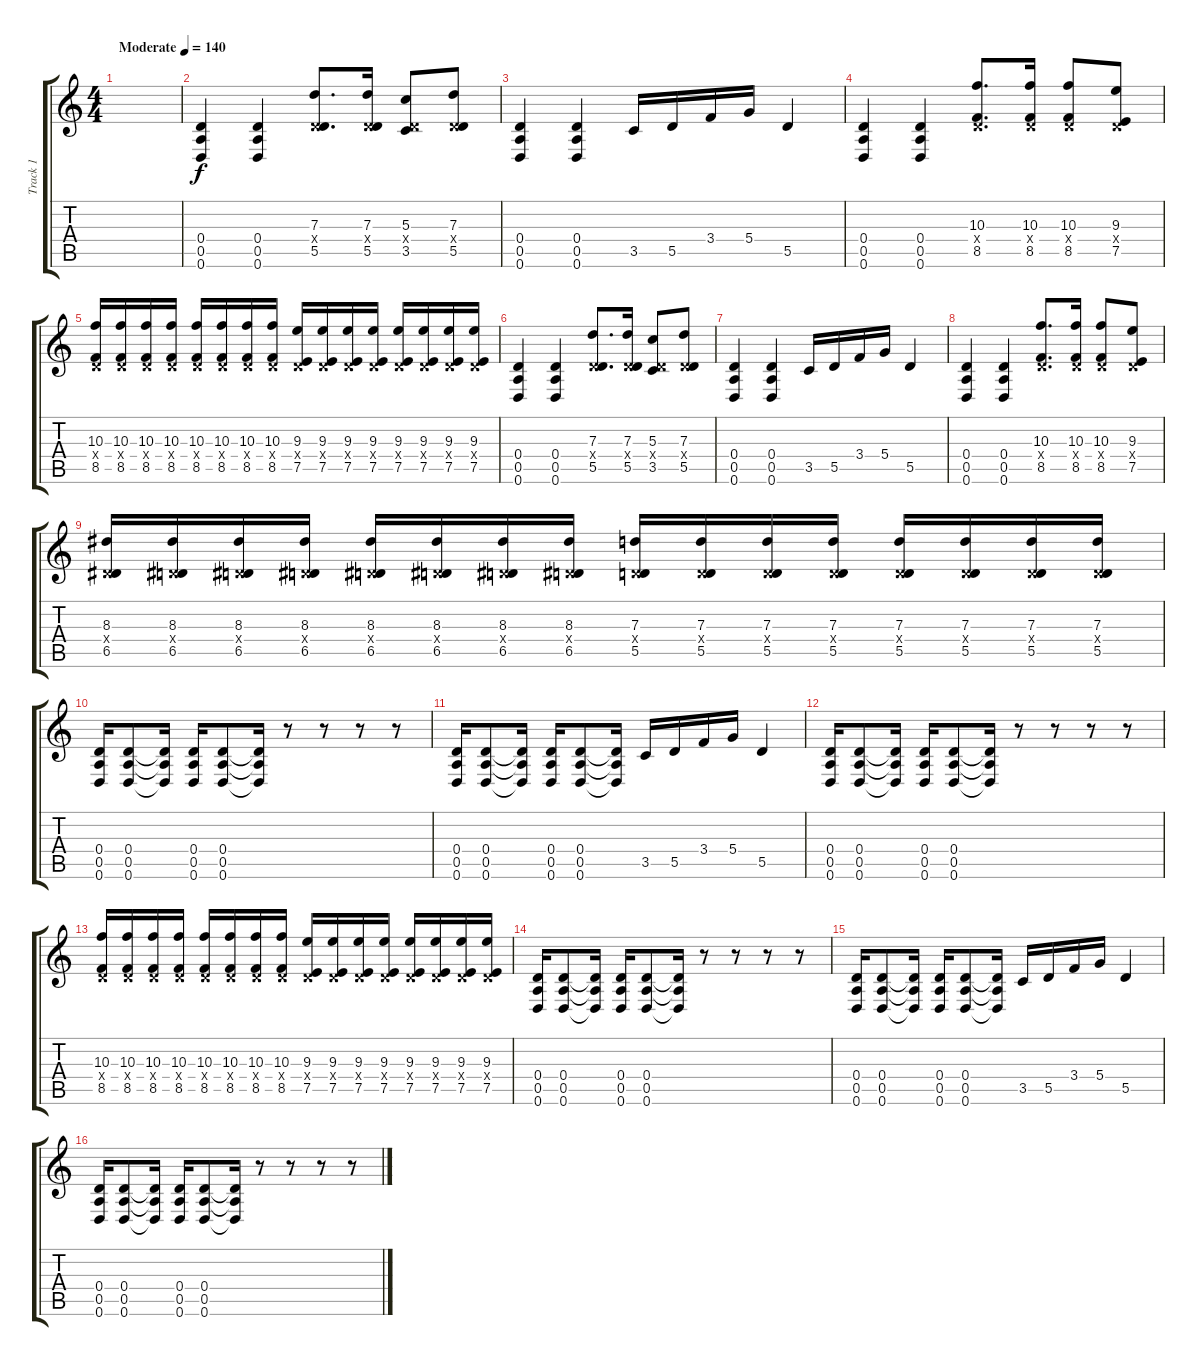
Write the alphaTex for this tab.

\track ("Track 1" "Track 1") {instrument distortionguitar}
\staff {score tabs}
\tuning (E4 B3 G3 D3 A2 D2) {hide}
\ts (4 4)
\tempo (140 "Moderate")
\clef g2
\ks c
|
(0.4 0.5 0.6).4 (0.4 0.5 0.6).4 (7.3 0.4{x} 5.5).8{d} (7.3 0.4{x} 5.5).16 (5.3 0.4{x} 3.5).8 (7.3 0.4{x} 5.5).8 |
(0.4 0.5 0.6).4 (0.4 0.5 0.6).4 3.5.16 5.5.16 3.4.16 5.4.16 5.5.4 |
(0.4 0.5 0.6).4 (0.4 0.5 0.6).4 (10.3 0.4{x} 8.5).8{d} (10.3 0.4{x} 8.5).16 (10.3 0.4{x} 8.5).8 (9.3 0.4{x} 7.5).8 |
(10.3 0.4{x} 8.5).16 (10.3 0.4{x} 8.5).16 (10.3 0.4{x} 8.5).16 (10.3 0.4{x} 8.5).16 (10.3 0.4{x} 8.5).16 (10.3 0.4{x} 8.5).16 (10.3 0.4{x} 8.5).16 (10.3 0.4{x} 8.5).16 (9.3 0.4{x} 7.5).16 (9.3 0.4{x} 7.5).16 (9.3 0.4{x} 7.5).16 (9.3 0.4{x} 7.5).16 (9.3 0.4{x} 7.5).16 (9.3 0.4{x} 7.5).16 (9.3 0.4{x} 7.5).16 (9.3 0.4{x} 7.5).16 |
(0.4 0.5 0.6).4 (0.4 0.5 0.6).4 (7.3 0.4{x} 5.5).8{d} (7.3 0.4{x} 5.5).16 (5.3 0.4{x} 3.5).8 (7.3 0.4{x} 5.5).8 |
(0.4 0.5 0.6).4 (0.4 0.5 0.6).4 3.5.16 5.5.16 3.4.16 5.4.16 5.5.4 |
(0.4 0.5 0.6).4 (0.4 0.5 0.6).4 (10.3 0.4{x} 8.5).8{d} (10.3 0.4{x} 8.5).16 (10.3 0.4{x} 8.5).8 (9.3 0.4{x} 7.5).8 |
(8.3 0.4{x} 6.5).16 (8.3 0.4{x} 6.5).16 (8.3 0.4{x} 6.5).16 (8.3 0.4{x} 6.5).16 (8.3 0.4{x} 6.5).16 (8.3 0.4{x} 6.5).16 (8.3 0.4{x} 6.5).16 (8.3 0.4{x} 6.5).16 (7.3 0.4{x} 5.5).16 (7.3 0.4{x} 5.5).16 (7.3 0.4{x} 5.5).16 (7.3 0.4{x} 5.5).16 (7.3 0.4{x} 5.5).16 (7.3 0.4{x} 5.5).16 (7.3 0.4{x} 5.5).16 (7.3 0.4{x} 5.5).16 |
(0.4 0.5 0.6).16 (0.4 0.5 0.6).8 (0.4{t} 0.5{t} 0.6{t}).16 (0.4 0.5 0.6).16 (0.4 0.5 0.6).8 (0.4{t} 0.5{t} 0.6{t}).16 r.8 r.8 r.8 r.8 |
(0.4 0.5 0.6).16 (0.4 0.5 0.6).8 (0.4{t} 0.5{t} 0.6{t}).16 (0.4 0.5 0.6).16 (0.4 0.5 0.6).8 (0.4{t} 0.5{t} 0.6{t}).16 3.5.16 5.5.16 3.4.16 5.4.16 5.5.4 |
(0.4 0.5 0.6).16 (0.4 0.5 0.6).8 (0.4{t} 0.5{t} 0.6{t}).16 (0.4 0.5 0.6).16 (0.4 0.5 0.6).8 (0.4{t} 0.5{t} 0.6{t}).16 r.8 r.8 r.8 r.8 |
(10.3 0.4{x} 8.5).16 (10.3 0.4{x} 8.5).16 (10.3 0.4{x} 8.5).16 (10.3 0.4{x} 8.5).16 (10.3 0.4{x} 8.5).16 (10.3 0.4{x} 8.5).16 (10.3 0.4{x} 8.5).16 (10.3 0.4{x} 8.5).16 (9.3 0.4{x} 7.5).16 (9.3 0.4{x} 7.5).16 (9.3 0.4{x} 7.5).16 (9.3 0.4{x} 7.5).16 (9.3 0.4{x} 7.5).16 (9.3 0.4{x} 7.5).16 (9.3 0.4{x} 7.5).16 (9.3 0.4{x} 7.5).16 |
(0.4 0.5 0.6).16 (0.4 0.5 0.6).8 (0.4{t} 0.5{t} 0.6{t}).16 (0.4 0.5 0.6).16 (0.4 0.5 0.6).8 (0.4{t} 0.5{t} 0.6{t}).16 r.8 r.8 r.8 r.8 |
(0.4 0.5 0.6).16 (0.4 0.5 0.6).8 (0.4{t} 0.5{t} 0.6{t}).16 (0.4 0.5 0.6).16 (0.4 0.5 0.6).8 (0.4{t} 0.5{t} 0.6{t}).16 3.5.16 5.5.16 3.4.16 5.4.16 5.5.4 |
(0.4 0.5 0.6).16 (0.4 0.5 0.6).8 (0.4{t} 0.5{t} 0.6{t}).16 (0.4 0.5 0.6).16 (0.4 0.5 0.6).8 (0.4{t} 0.5{t} 0.6{t}).16 r.8 r.8 r.8 r.8
